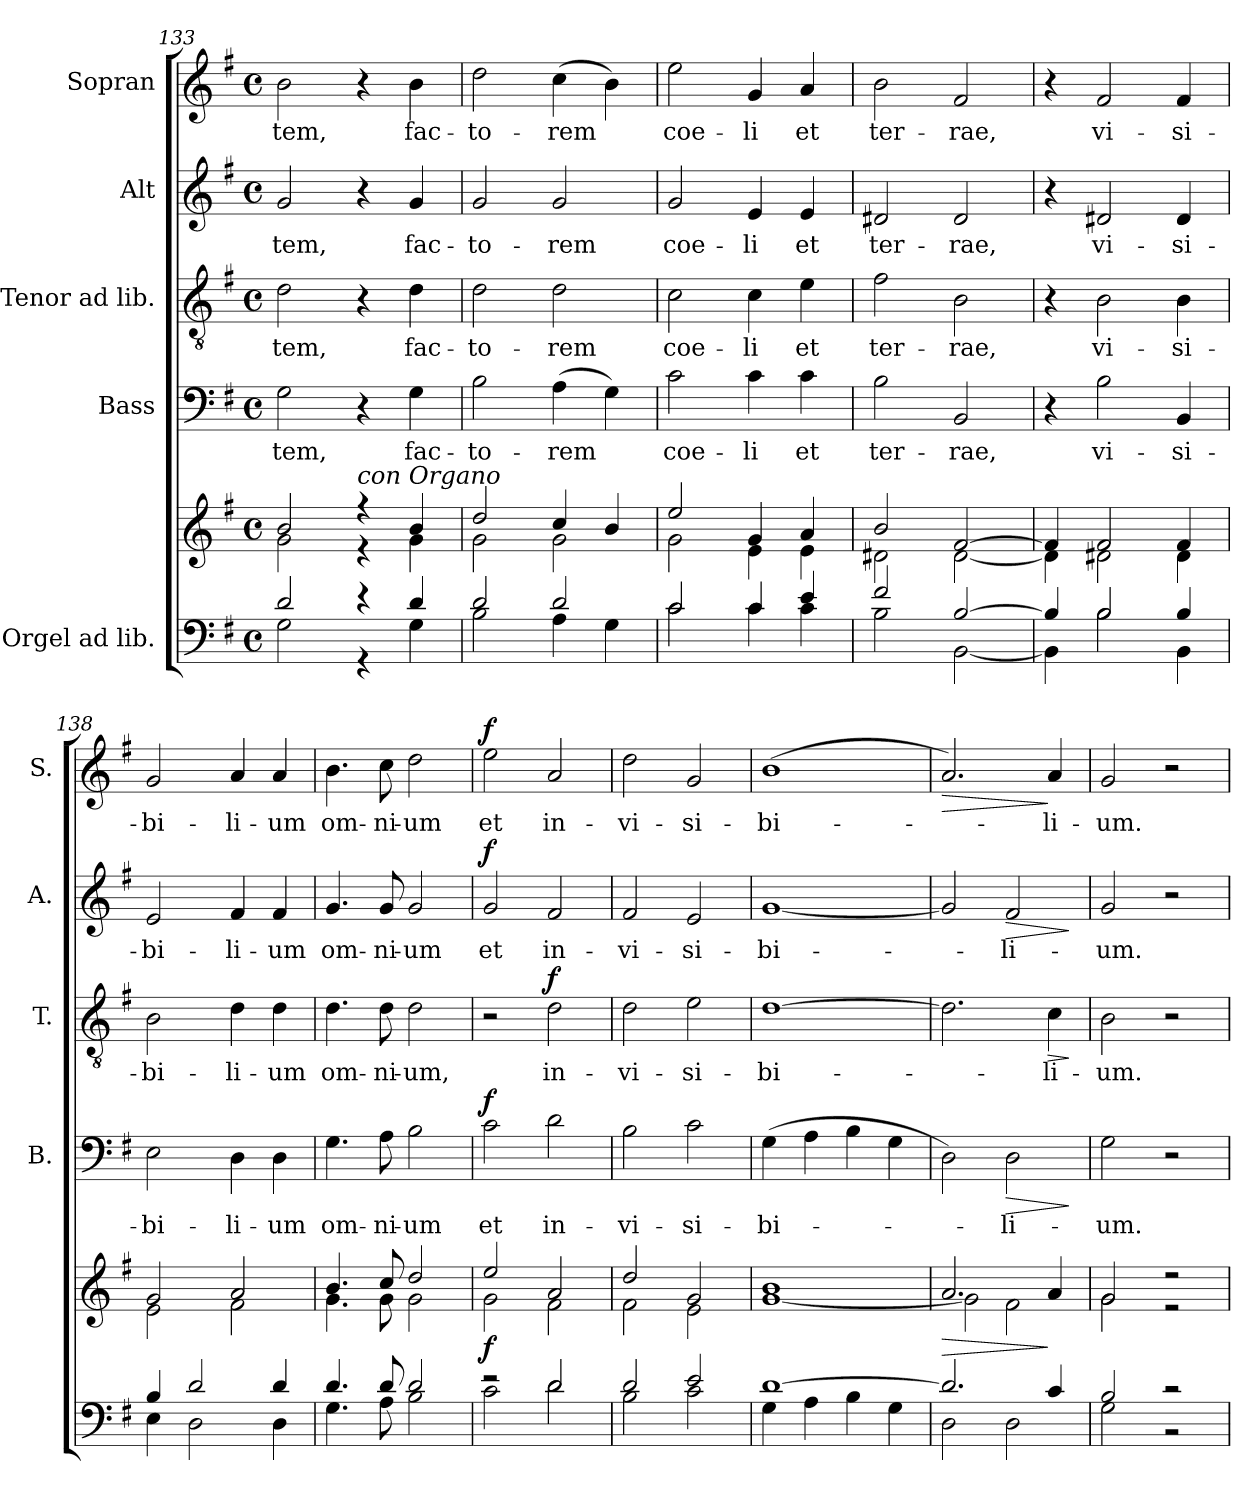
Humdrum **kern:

**kern	**kern	**dynam	**kern	**text	**dynam	**kern	**text	**dynam	**kern	**text	**dynam	**kern	**text	**dynam
*part5	*part5	*part5	*part4	*part4	*part4	*part3	*part3	*part3	*part2	*part2	*part2	*part1	*part1	*part1
*staff6	*staff5	*staff5/6	*staff4	*staff4	*staff4	*staff3	*staff3	*staff3	*staff2	*staff2	*staff2	*staff1	*staff1	*staff1
*I"Orgel ad lib.	*	*	*I"Bass	*	*	*I"Tenor ad lib.	*	*	*I"Alt	*	*	*I"Sopran	*	*
*	*	*	*I'B.	*	*	*I'T.	*	*	*I'A.	*	*	*I'S.	*	*
*clefF4	*clefG2	*	*clefF4	*	*	*clefGv2	*	*	*clefG2	*	*	*clefG2	*	*
*k[f#]	*k[f#]	*	*k[f#]	*	*	*k[f#]	*	*	*k[f#]	*	*	*k[f#]	*	*
*G:	*G:	*	*G:	*	*	*G:	*	*	*G:	*	*	*G:	*	*
*M4/4	*M4/4	*	*M4/4	*	*	*M4/4	*	*	*M4/4	*	*	*M4/4	*	*
*met(c)	*met(c)	*	*met(c)	*	*	*met(c)	*	*	*met(c)	*	*	*met(c)	*	*
=133	=133	=133	=133	=133	=133	=133	=133	=133	=133	=133	=133	=133	=133	=133
*^	*^	*	*	*	*	*	*	*	*	*	*	*	*	*
!	!	!	!	!	!	!LO:LY:b	!	!	!LO:LY:b	!	!	!LO:LY:b	!	!	!LO:LY:b	!
2d/	2G\	2b/	2g\	.	2G\	-tem,	.	2d\	-tem,	.	2g/	-tem,	.	2b\	-tem,	.
!	!	!LO:TX:a:i:t=con Organo	!	!	!	!	!	!	!	!	!	!	!	!	!	!
4r	4r	4r	4r	.	4r	.	.	4r	.	.	4r	.	.	4r	.	.
!	!	!	!	!	!	!LO:LY:b	!	!	!LO:LY:b	!	!	!LO:LY:b	!	!	!LO:LY:b	!
4d/	4G\	4b/	4g\	.	4G\	fac-	.	4d\	fac-	.	4g/	fac-	.	4b\	fac-	.
=134	=134	=134	=134	=134	=134	=134	=134	=134	=134	=134	=134	=134	=134	=134	=134	=134
!	!	!	!	!	!	!LO:LY:b	!	!	!LO:LY:b	!	!	!LO:LY:b	!	!	!LO:LY:b	!
2d/	2B\	2dd/	2g\	.	2B\	-to-	.	2d\	-to-	.	2g/	-to-	.	2dd\	-to-	.
!	!	!	!	!	!	!LO:LY:b	!	!	!LO:LY:b	!	!	!LO:LY:b	!	!	!LO:LY:b	!
2d/	4A\	4cc/	2g\	.	(>4A\	-rem	.	2d\	-rem	.	2g/	-rem	.	(>4cc\	-rem	.
.	4G\	4b/	.	.	4G\)	.	.	.	.	.	.	.	.	4b\)	.	.
=135	=135	=135	=135	=135	=135	=135	=135	=135	=135	=135	=135	=135	=135	=135	=135	=135
!	!	!	!	!	!	!LO:LY:b	!	!	!LO:LY:b	!	!	!LO:LY:b	!	!	!LO:LY:b	!
2c/	2c\	2ee/	2g\	.	2c\	coe-	.	2c\	coe-	.	2g/	coe-	.	2ee\	coe-	.
!	!	!	!	!	!	!LO:LY:b	!	!	!LO:LY:b	!	!	!LO:LY:b	!	!	!LO:LY:b	!
4c/	4c\	4g/	4e\	.	4c\	-li	.	4c\	-li	.	4e/	-li	.	4g/	-li	.
!	!	!	!	!	!	!LO:LY:b	!	!	!LO:LY:b	!	!	!LO:LY:b	!	!	!LO:LY:b	!
4e/	4c\	4a/	4e\	.	4c\	et	.	4e\	et	.	4e/	et	.	4a/	et	.
!!LO:PB:g=z
=136	=136	=136	=136	=136	=136	=136	=136	=136	=136	=136	=136	=136	=136	=136	=136	=136
!	!	!	!	!	!	!LO:LY:b	!	!	!LO:LY:b	!	!	!LO:LY:b	!	!	!LO:LY:b	!
2f#/	2B\	2b/	2d#X\	.	2B\	ter-	.	2f#\	ter-	.	2d#X/	ter-	.	2b\	ter-	.
!	!	!	!	!	!	!LO:LY:b	!	!	!LO:LY:b	!	!	!LO:LY:b	!	!	!LO:LY:b	!
[>2B/	[<2BB\	[>2f#/	[<2d#\	.	2BB/	-rae,	.	2B\	-rae,	.	2d#/	-rae,	.	2f#/	-rae,	.
=137	=137	=137	=137	=137	=137	=137	=137	=137	=137	=137	=137	=137	=137	=137	=137	=137
4B/]	4BB\]	4f#/]	4d#\]	.	4r	.	.	4r	.	.	4r	.	.	4r	.	.
!	!	!	!	!	!	!LO:LY:b	!	!	!LO:LY:b	!	!	!LO:LY:b	!	!	!LO:LY:b	!
2B/	2B\	2f#/	2d#X\	.	2B\	vi-	.	2B\	vi-	.	2d#X/	vi-	.	2f#/	vi-	.
!	!	!	!	!	!	!LO:LY:b	!	!	!LO:LY:b	!	!	!LO:LY:b	!	!	!LO:LY:b	!
4B/	4BB\	4f#/	4d#\	.	4BB/	-si-	.	4B\	-si-	.	4d#/	-si-	.	4f#/	-si-	.
=138	=138	=138	=138	=138	=138	=138	=138	=138	=138	=138	=138	=138	=138	=138	=138	=138
!	!	!	!	!	!	!LO:LY:b	!	!	!LO:LY:b	!	!	!LO:LY:b	!	!	!LO:LY:b	!
4B/	4E\	2g/	2e\	.	2E\	-bi-	.	2B\	-bi-	.	2e/	-bi-	.	2g/	-bi-	.
2d/	2D\	.	.	.	.	.	.	.	.	.	.	.	.	.	.	.
!	!	!	!	!	!	!LO:LY:b	!	!	!LO:LY:b	!	!	!LO:LY:b	!	!	!LO:LY:b	!
.	.	2a/	2f#\	.	4D\	-li-	.	4d\	-li-	.	4f#/	-li-	.	4a/	-li-	.
!	!	!	!	!	!	!LO:LY:b	!	!	!LO:LY:b	!	!	!LO:LY:b	!	!	!LO:LY:b	!
4d/	4D\	.	.	.	4D\	-um	.	4d\	-um	.	4f#/	-um	.	4a/	-um	.
=139	=139	=139	=139	=139	=139	=139	=139	=139	=139	=139	=139	=139	=139	=139	=139	=139
!	!	!	!	!	!	!LO:LY:b	!	!	!LO:LY:b	!	!	!LO:LY:b	!	!	!LO:LY:b	!
4.d/	4.G\	4.b/	4.g\	.	4.G\	om-	.	4.d\	om-	.	4.g/	om-	.	4.b\	om-	.
!	!	!	!	!	!	!LO:LY:b	!	!	!LO:LY:b	!	!	!LO:LY:b	!	!	!LO:LY:b	!
8d/	8A\	8cc/	8g\	.	8A\	-ni-	.	8d\	-ni-	.	8g/	-ni-	.	8cc\	-ni-	.
!	!	!	!	!	!	!LO:LY:b	!	!	!LO:LY:b	!	!	!LO:LY:b	!	!	!LO:LY:b	!
2d/	2B\	2dd/	2g\	.	2B\	-um	.	2d\	-um,	.	2g/	-um	.	2dd\	-um	.
=140	=140	=140	=140	=140	=140	=140	=140	=140	=140	=140	=140	=140	=140	=140	=140	=140
!	!	!	!	!LO:DY:b	!	!LO:LY:b	!LO:DY:a	!	!	!	!	!LO:LY:b	!LO:DY:a	!	!LO:LY:b	!LO:DY:a
2re	2c\	2ee/	2g\	f	2c\	et	f	2r	.	.	2g/	et	f	2ee\	et	f
!	!	!	!	!	!	!LO:LY:b	!	!	!LO:LY:b	!LO:DY:a	!	!LO:LY:b	!	!	!LO:LY:b	!
2d/	2d\	2a/	2f#\	.	2d\	in-	.	2d\	in-	f	2f#/	in-	.	2a/	in-	.
=141	=141	=141	=141	=141	=141	=141	=141	=141	=141	=141	=141	=141	=141	=141	=141	=141
!	!	!	!	!	!	!LO:LY:b	!	!	!LO:LY:b	!	!	!LO:LY:b	!	!	!LO:LY:b	!
2d/	2B\	2dd/	2f#\	.	2B\	-vi-	.	2d\	-vi-	.	2f#/	-vi-	.	2dd\	-vi-	.
!	!	!	!	!	!	!LO:LY:b	!	!	!LO:LY:b	!	!	!LO:LY:b	!	!	!LO:LY:b	!
2e/	2c\	2g/	2e\	.	2c\	-si-	.	2e\	-si-	.	2e/	-si-	.	2g/	-si-	.
!!LO:LB:g=z
=142	=142	=142	=142	=142	=142	=142	=142	=142	=142	=142	=142	=142	=142	=142	=142	=142
!	!	!	!	!	!	!LO:LY:b	!	!	!LO:LY:b	!	!	!LO:LY:b	!	!	!LO:LY:b	!
[>1d	4G\	1b	[<1g	.	(>4G\	-bi-	.	[1d	-bi-	.	[1g	-bi-	.	(>1b	-bi-	.
.	4A\	.	.	.	4A\	.	.	.	.	.	.	.	.	.	.	.
.	4B\	.	.	.	4B\	.	.	.	.	.	.	.	.	.	.	.
.	4G\	.	.	.	4G\	.	.	.	.	.	.	.	.	.	.	.
=143	=143	=143	=143	=143	=143	=143	=143	=143	=143	=143	=143	=143	=143	=143	=143	=143
!	!	!	!	!LO:HP:b	!	!	!	!	!	!	!	!	!	!	!	!LO:HP:b
2.d/]	2D\	2.a/	2g\]	>	2D\)	.	.	2.d\]	.	.	2g/]	.	.	2.a/)	.	>
!	!	!	!	!	!	!LO:LY:b	!LO:HP:b	!	!	!	!	!LO:LY:b	!LO:HP:b	!	!	!
.	2D\	.	2f#\	.	2D\	-li-	>	.	.	.	2f#/	-li-	>	.	.	.
!	!	!	!	!	!	!	!	!	!LO:LY:b	!LO:HP:b	!	!	!	!	!LO:LY:b	!
4c/	.	4a/	.	]	.	.	.	4c\	-li-	>	.	.	.	4a/	-li-	]
*v	*v	*	*	*	*	*	*	*	*	*	*	*	*	*	*	*
*	*v	*v	*	*	*	*	*	*	*	*	*	*	*	*	*
.	.	.	.	.	]	.	.	]	.	.	]	.	.	.
=144	=144	=144	=144	=144	=144	=144	=144	=144	=144	=144	=144	=144	=144	=144
*^	*^	*	*	*	*	*	*	*	*	*	*	*	*	*
!	!	!	!	!	!	!LO:LY:b	!	!	!LO:LY:b	!	!	!LO:LY:b	!	!	!LO:LY:b	!
2B/	2G\	2g/	2g\	.	2G\	-um.	.	2B\	-um.	.	2g/	-um.	.	2g/	-um.	.
2r	2r	2r	2r	.	2r	.	.	2r	.	.	2r	.	.	2r	.	.
*v	*v	*	*	*	*	*	*	*	*	*	*	*	*	*	*	*
*	*v	*v	*	*	*	*	*	*	*	*	*	*	*	*	*
=	=	=	=	=	=	=	=	=	=	=	=	=	=	=
*-	*-	*-	*-	*-	*-	*-	*-	*-	*-	*-	*-	*-	*-	*-
